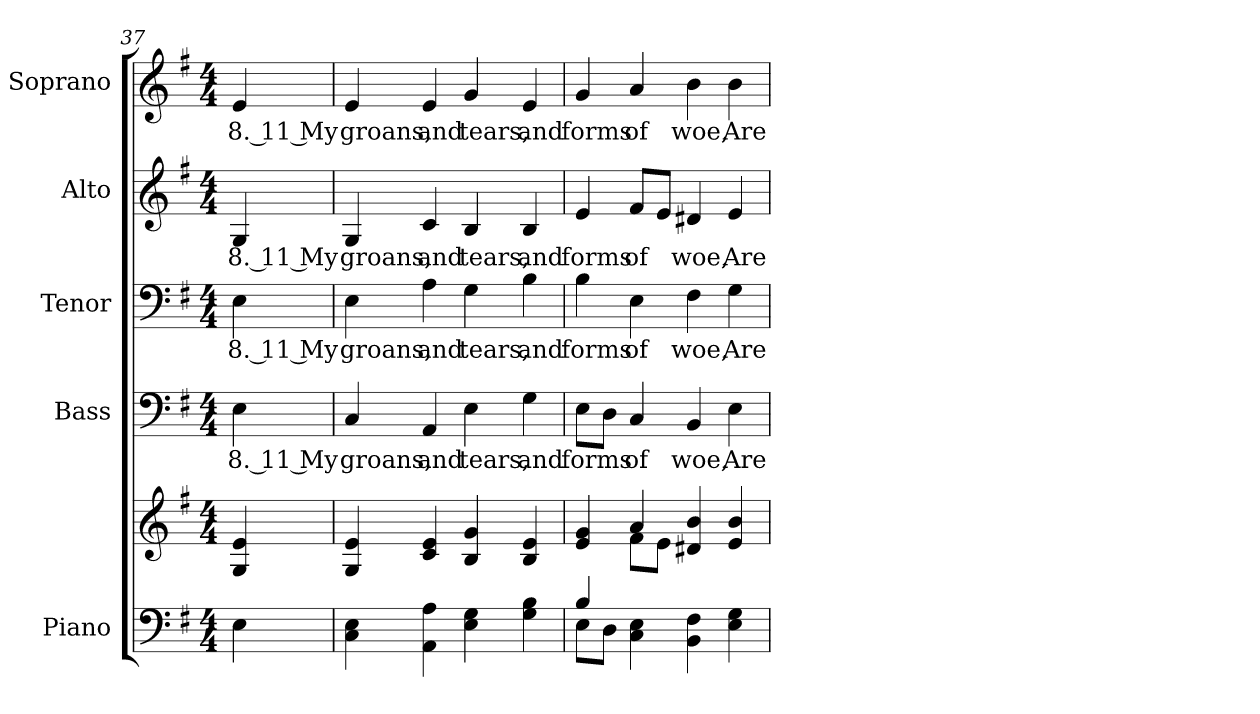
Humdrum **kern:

**kern	**kern	**kern	**text	**kern	**text	**kern	**text	**kern	**text
*part5	*part5	*part4	*part4	*part3	*part3	*part2	*part2	*part1	*part1
*staff6	*staff5	*staff4	*staff4	*staff3	*staff3	*staff2	*staff2	*staff1	*staff1
*I"Piano	*	*I"Bass	*	*I"Tenor	*	*I"Alto	*	*I"Soprano	*
*I'Pno.	*	*I'B.	*	*I'T.	*	*I'A.	*	*I'S.	*
!!LO:PB:g=z
*clefF4	*clefG2	*clefF4	*	*clefF4	*	*clefG2	*	*clefG2	*
*k[f#]	*k[f#]	*k[f#]	*	*k[f#]	*	*k[f#]	*	*k[f#]	*
*G:	*G:	*G:	*	*G:	*	*G:	*	*G:	*
*M4/4	*M4/4	*M4/4	*	*M4/4	*	*M4/4	*	*M4/4	*
=37	=37	=37	=37	=37	=37	=37	=37	=37	=37
!	!	!	!LO:LY:b:color=#000000	!	!	!	!	!	!
!	!	!	!	!	!LO:LY:b:color=#000000	!	!	!	!
!	!	!	!	!	!	!	!LO:LY:b:color=#000000	!	!
!	!	!	!	!	!	!	!	!	!LO:LY:b:color=#000000
4Ei\	4Gi/ 4ei	4Ei\	8. 11 My	4Ei\	8. 11 My	4Gi/	8. 11 My	4ei/	8. 11 My
=38	=38	=38	=38	=38	=38	=38	=38	=38	=38
!	!	!	!LO:LY:b:color=#000000	!	!	!	!	!	!
!	!	!	!	!	!LO:LY:b:color=#000000	!	!	!	!
!	!	!	!	!	!	!	!LO:LY:b:color=#000000	!	!
!	!	!	!	!	!	!	!	!	!LO:LY:b:color=#000000
4Ci\ 4Ei	4Gi/ 4ei	4Ci/	groans,	4Ei\	groans,	4Gi/	groans,	4ei/	groans,
!	!	!	!LO:LY:b:color=#000000	!	!	!	!	!	!
!	!	!	!	!	!LO:LY:b:color=#000000	!	!	!	!
!	!	!	!	!	!	!	!LO:LY:b:color=#000000	!	!
!	!	!	!	!	!	!	!	!	!LO:LY:b:color=#000000
4AAi\ 4Ai	4ci/ 4ei	4AAi/	and	4Ai\	and	4ci/	and	4ei/	and
!	!	!	!LO:LY:b:color=#000000	!	!	!	!	!	!
!	!	!	!	!	!LO:LY:b:color=#000000	!	!	!	!
!	!	!	!	!	!	!	!LO:LY:b:color=#000000	!	!
!	!	!	!	!	!	!	!	!	!LO:LY:b:color=#000000
4Ei\ 4Gi	4Bi/ 4gi	4Ei\	tears,	4Gi\	tears,	4Bi/	tears,	4gi/	tears,
!	!	!	!LO:LY:b:color=#000000	!	!	!	!	!	!
!	!	!	!	!	!LO:LY:b:color=#000000	!	!	!	!
!	!	!	!	!	!	!	!LO:LY:b:color=#000000	!	!
!	!	!	!	!	!	!	!	!	!LO:LY:b:color=#000000
4Gi\ 4Bi	4Bi/ 4ei	4Gi\	and	4Bi\	and	4Bi/	and	4ei/	and
=39	=39	=39	=39	=39	=39	=39	=39	=39	=39
*^	*^	*	*	*	*	*	*	*	*
!	!	!	!	!	!LO:LY:b:color=#000000	!	!	!	!	!	!
!	!	!	!	!	!	!	!LO:LY:b:color=#000000	!	!	!	!
!	!	!	!	!	!	!	!	!	!LO:LY:b:color=#000000	!	!
!	!	!	!	!	!	!	!	!	!	!	!LO:LY:b:color=#000000
4Bi/	8Ei\L	4ei/ 4gi	4ryy	8Ei\L	forms	4Bi\	forms	4ei/	forms	4gi/	forms
.	8Di\J	.	.	8Di\J	.	.	.	.	.	.	.
!	!	!	!	!	!LO:LY:b:color=#000000	!	!	!	!	!	!
!	!	!	!	!	!	!	!LO:LY:b:color=#000000	!	!	!	!
!	!	!	!	!	!	!	!	!	!LO:LY:b:color=#000000	!	!
!	!	!	!	!	!	!	!	!	!	!	!LO:LY:b:color=#000000
4Ci\ 4Ei	4ryy	4ai/	8f#i\L	4Ci/	of	4Ei\	of	8f#i/L	of	4ai/	of
.	.	.	8ei\J	.	.	.	.	8ei/J	.	.	.
!	!	!	!	!	!LO:LY:b:color=#000000	!	!	!	!	!	!
!	!	!	!	!	!	!	!LO:LY:b:color=#000000	!	!	!	!
!	!	!	!	!	!	!	!	!	!LO:LY:b:color=#000000	!	!
!	!	!	!	!	!	!	!	!	!	!	!LO:LY:b:color=#000000
4BBi\ 4F#i	2ryy	4d#Xi/ 4bi	2ryy	4BBi/	woe,	4F#i\	woe,	4d#Xi/	woe,	4bi\	woe,
!	!	!	!	!	!LO:LY:b:color=#000000	!	!	!	!	!	!
!	!	!	!	!	!	!	!LO:LY:b:color=#000000	!	!	!	!
!	!	!	!	!	!	!	!	!	!LO:LY:b:color=#000000	!	!
!	!	!	!	!	!	!	!	!	!	!	!LO:LY:b:color=#000000
4Ei\ 4Gi	.	4ei/ 4bi	.	4Ei\	Are	4Gi\	Are	4ei/	Are	4bi\	Are
*v	*v	*	*	*	*	*	*	*	*	*	*
*	*v	*v	*	*	*	*	*	*	*	*
=	=	=	=	=	=	=	=	=	=
*-	*-	*-	*-	*-	*-	*-	*-	*-	*-
